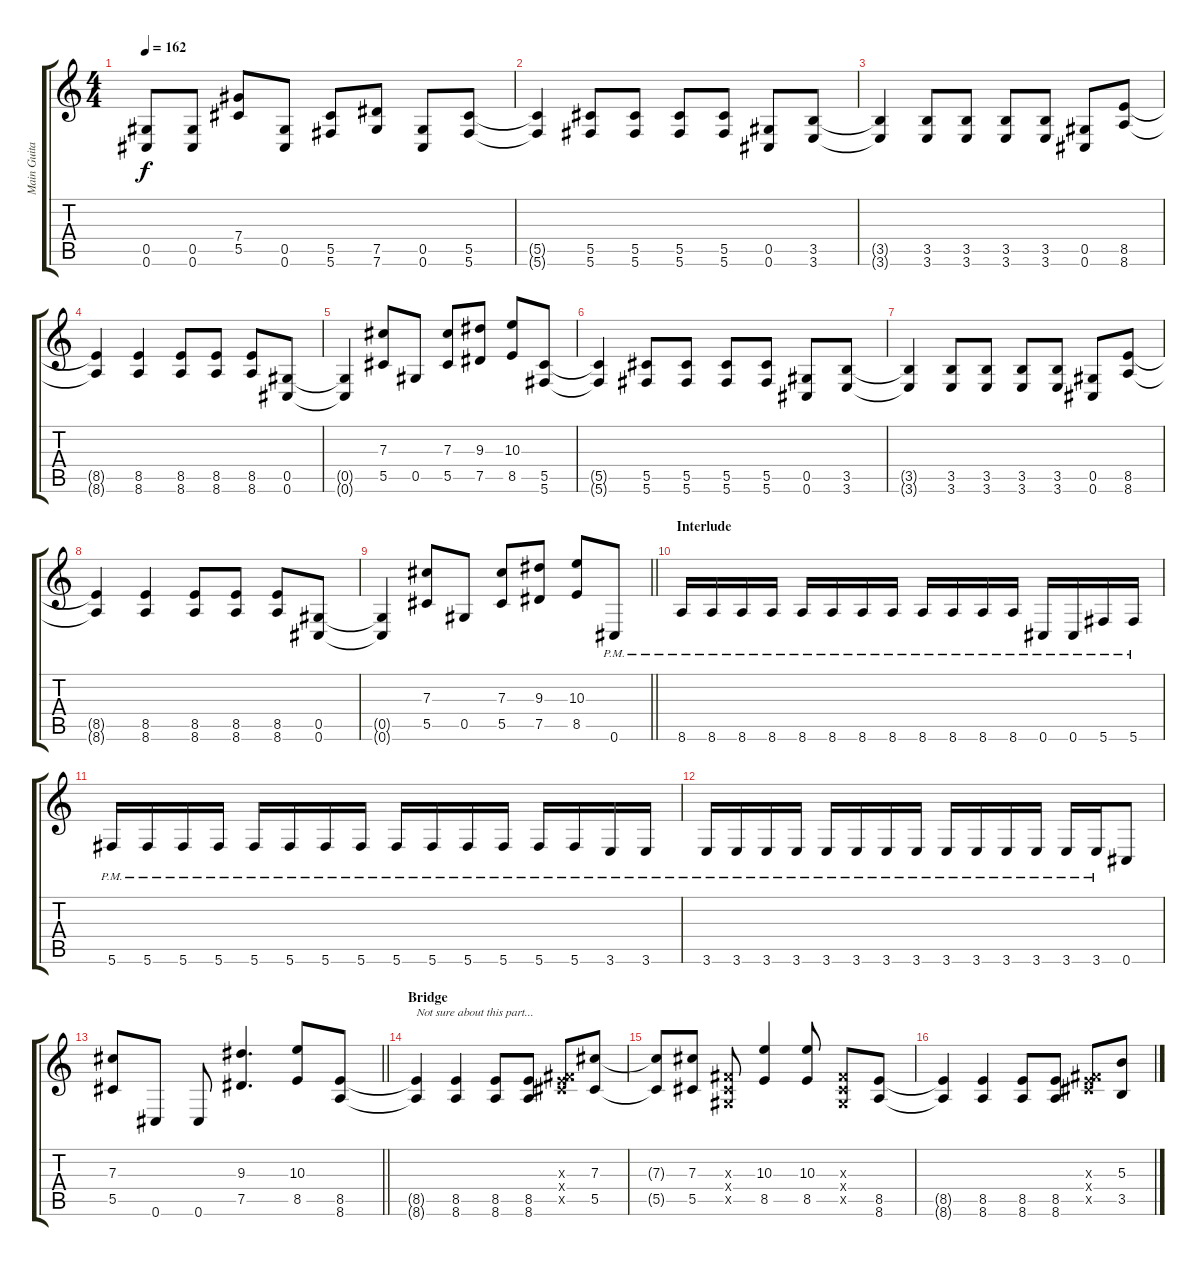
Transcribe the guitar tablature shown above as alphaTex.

\track ("Main Guitar" "Main Guita") {instrument distortionguitar}
\staff {score tabs}
\tuning (Eb4 Bb3 Gb3 Db3 Ab2 Db2) {hide}
\ts (4 4)
\tempo 162
\clef g2
\ks c
(0.5{t} 0.6{t}).8{dy f} (0.5 0.6).8 (7.4 5.5).8 (0.5 0.6).8 (5.5 5.6).8 (7.5 7.6).8 (0.5 0.6).8 (5.5 5.6).8 |
(5.5{t} 5.6{t}).4 (5.5 5.6).8 (5.5 5.6).8 (5.5 5.6).8 (5.5 5.6).8 (0.5 0.6).8 (3.5 3.6).8 |
(3.5{t} 3.6{t}).4 (3.5 3.6).8 (3.5 3.6).8 (3.5 3.6).8 (3.5 3.6).8 (0.5 0.6).8 (8.5 8.6).8 |
(8.5{t} 8.6{t}).4 (8.5 8.6).4 (8.5 8.6).8 (8.5 8.6).8 (8.5 8.6).8 (0.5 0.6).8 |
(0.5{t} 0.6{t}).4 (7.3 5.5).8 0.5.8 (7.3 5.5).8 (9.3 7.5).8 (10.3 8.5).8 (5.5 5.6).8 |
(5.5{t} 5.6{t}).4 (5.5 5.6).8 (5.5 5.6).8 (5.5 5.6).8 (5.5 5.6).8 (0.5 0.6).8 (3.5 3.6).8 |
(3.5{t} 3.6{t}).4 (3.5 3.6).8 (3.5 3.6).8 (3.5 3.6).8 (3.5 3.6).8 (0.5 0.6).8 (8.5 8.6).8 |
(8.5{t} 8.6{t}).4 (8.5 8.6).4 (8.5 8.6).8 (8.5 8.6).8 (8.5 8.6).8 (0.5 0.6).8 |
\barLineRight lightlight
(0.5{t} 0.6{t}).4 (7.3 5.5).8 0.5.8 (7.3 5.5).8 (9.3 7.5).8 (10.3 8.5).8 0.6{pm}.8 |
\section ("" "Interlude")
8.6{pm}.16 8.6{pm}.16 8.6{pm}.16 8.6{pm}.16 8.6{pm}.16 8.6{pm}.16 8.6{pm}.16 8.6{pm}.16 8.6{pm}.16 8.6{pm}.16 8.6{pm}.16 8.6{pm}.16 0.6{pm}.16 0.6{pm}.16 5.6{pm}.16 5.6{pm}.16 |
5.6{pm}.16 5.6{pm}.16 5.6{pm}.16 5.6{pm}.16 5.6{pm}.16 5.6{pm}.16 5.6{pm}.16 5.6{pm}.16 5.6{pm}.16 5.6{pm}.16 5.6{pm}.16 5.6{pm}.16 5.6{pm}.16 5.6{pm}.16 3.6{pm}.16 3.6{pm}.16 |
3.6{pm}.16 3.6{pm}.16 3.6{pm}.16 3.6{pm}.16 3.6{pm}.16 3.6{pm}.16 3.6{pm}.16 3.6{pm}.16 3.6{pm}.16 3.6{pm}.16 3.6{pm}.16 3.6{pm}.16 3.6{pm}.16 3.6{pm}.16 0.6.8 |
\barLineRight lightlight
(7.3 5.5).8 0.6.8 0.6.8 (9.3 7.5).4{d} (10.3 8.5).8 (8.5 8.6).8 |
\section ("" "Bridge")
(8.5{t} 8.6{t}).4{txt "Not sure about this part..."} (8.5 8.6).4 (8.5 8.6).8 (8.5 8.6).8 (0.3{x} 0.4{x} 8.5{x}).8 (7.3 5.5).8 |
(7.3{t} 5.5{t}).8 (7.3 5.5).8 (0.3{x} 0.4{x} 0.5{x}).8 (10.3 8.5).4 (10.3 8.5).8 (0.3{x} 0.4{x} 0.5{x}).8 (8.5 8.6).8 |
(8.5{t} 8.6{t}).4 (8.5 8.6).4 (8.5 8.6).8 (8.5 8.6).8 (0.3{x} 0.4{x} 8.5{x}).8 (5.3 3.5).8
